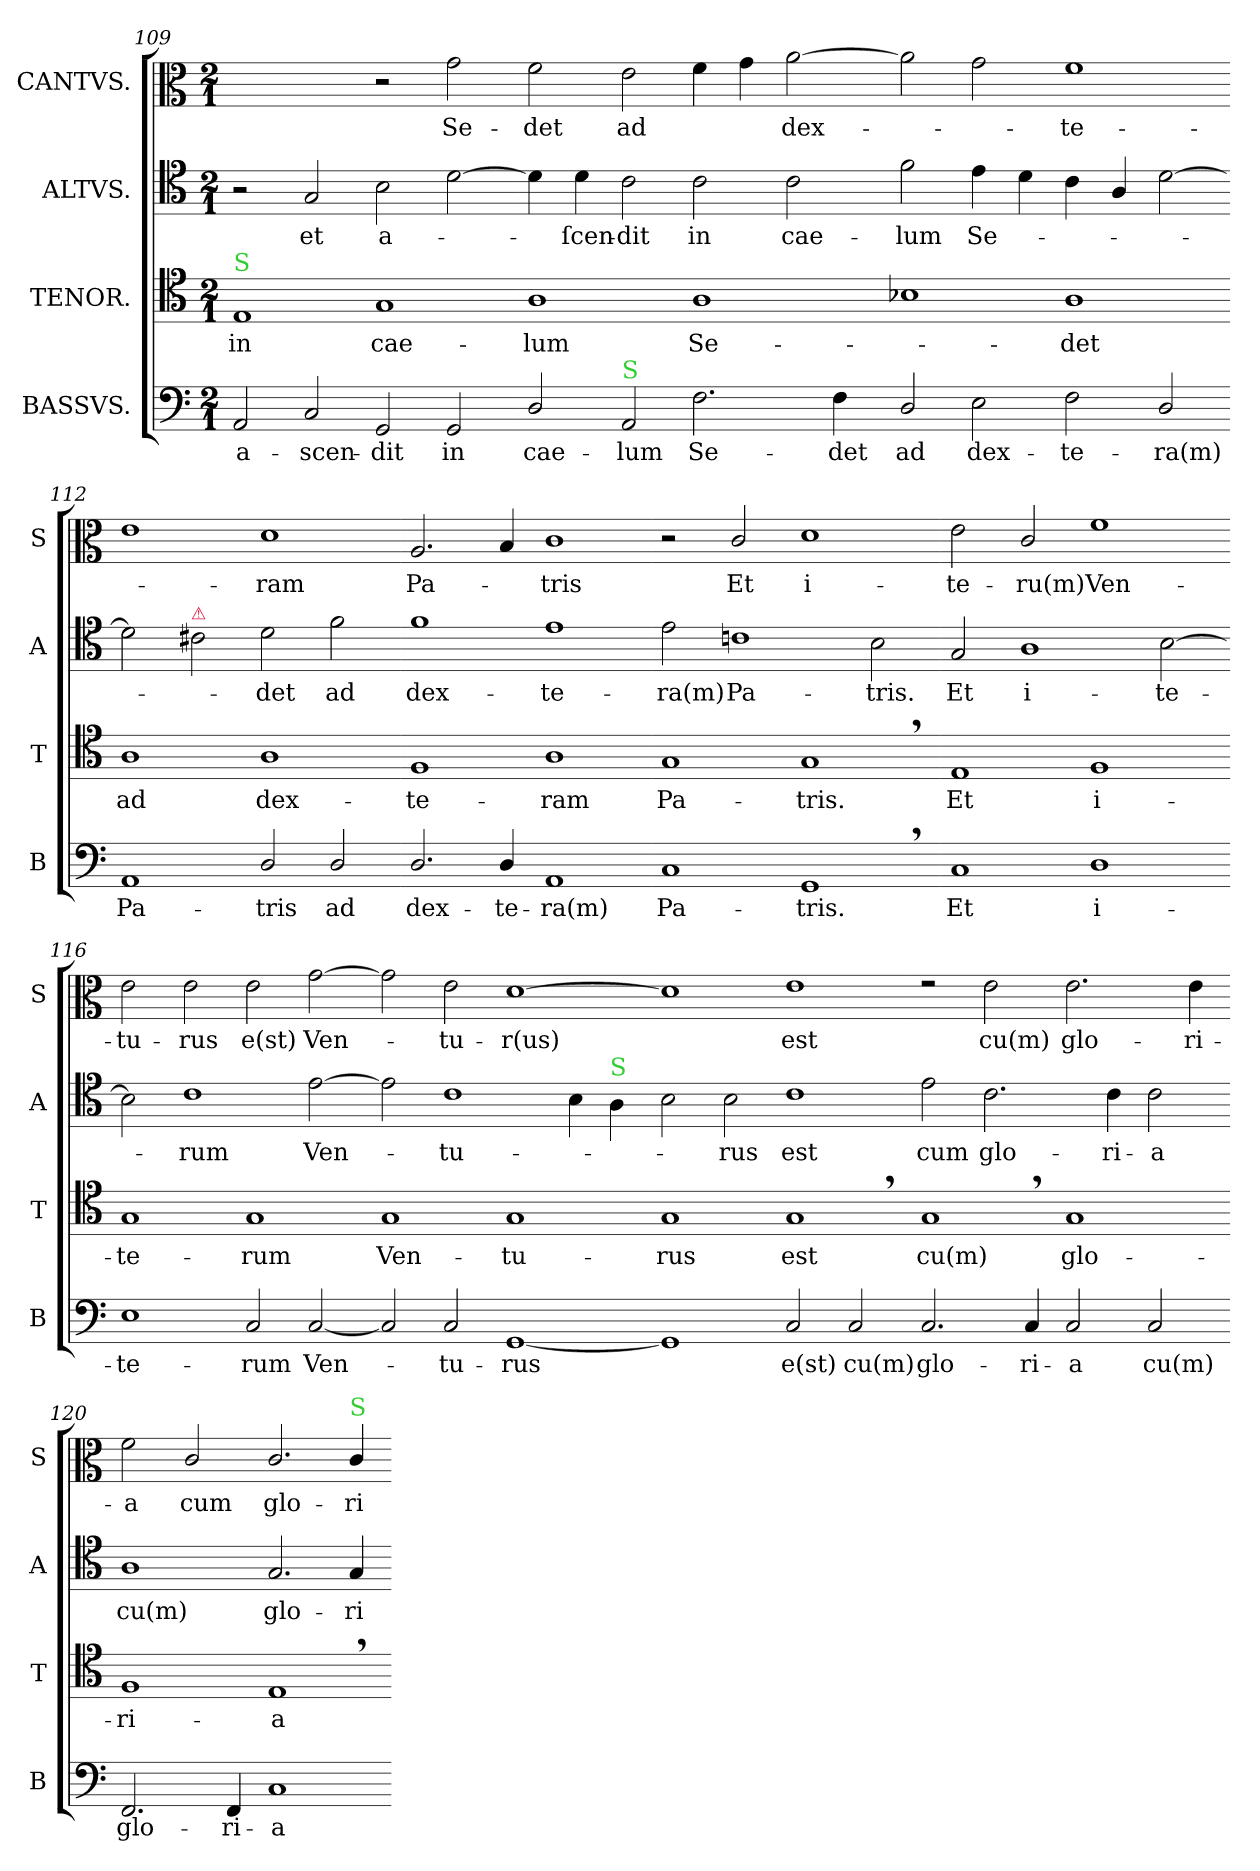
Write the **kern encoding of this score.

**kern	**text	**kern	**text	**kern	**text	**kern	**text
*part4	*part4	*part3	*part3	*part2	*part2	*part1	*part1
*staff4	*staff4	*staff3	*staff3	*staff2	*staff2	*staff1	*staff1
*I"BASSVS.	*	*I"TENOR.	*	*I"ALTVS.	*	*I"CANTVS.	*
*I'B	*	*I'T	*	*I'A	*	*I'S	*
*clefF4	*	*clefC4	*	*clefC4	*	*clefC3	*
*k[]	*	*k[]	*	*k[]	*	*k[]	*
*M2/1	*	*M2/1	*	*M2/1	*	*M2/1	*
=109	=109	=109	=109	=109	=109	=109	=109
!	!	!LO:TX:a:color=limegreen:t=S	!	!	!	!	!
!	!LO:LY:i	!	!	!	!	!	!
2AA/	a-	1E	in	2r	.	1ryy	.
!	!LO:LY:i	!	!	!	!LO:LY:i	!	!
2C/	-scen-	.	.	2G/	et	.	.
!	!LO:LY:i	!	!	!	!LO:LY:i	!	!
2GG/	-dit	1G	cae-	2B\	a-	2r	.
!	!LO:LY:i	!	!	!	!	!	!
2GG/	in	.	.	[2d\	.	2g\	Se-
=110-	=110-	=110-	=110-	=110-	=110-	=110-	=110-
!	!LO:LY:i	!	!	!	!	!	!
2D/	cae-	1A	-lum	4d\]	.	2f\	-det
!	!	!	!	!	!LO:LY:i	!	!
.	.	.	.	4d\	-ſcen-	.	.
!LO:TX:a:color=limegreen:t=S	!	!	!	!	!	!	!
!	!LO:LY:i	!	!	!	!	!	!
2AA/	-lum	.	.	2c\	-dit	2e\	ad
2.F\	Se-	1A	Se-	2c\	in	4f\	.
.	.	.	.	.	.	4g\	.
.	.	.	.	2c\	cae-	[2a	dex-
4F\	-det	.	.	.	.	.	.
=111-	=111-	=111-	=111-	=111-	=111-	=111-	=111-
2D/	ad	1B-X	.	2f\	-lum	2a]	.
2E\	dex-	.	.	4e\	Se-	2g\	.
.	.	.	.	4d\	.	.	.
2F\	-te-	1A	-det	4c\	.	1f	-te-
.	.	.	.	4A/	.	.	.
2D/	-ra(m)	.	.	[2d	.	.	.
=112-	=112-	=112-	=112-	=112-	=112-	=112-	=112-
1AA	Pa-	1A	ad	2d]	.	1e	.
!	!	!	!	!LO:TX:a:color=crimson:t=⚠	!	!	!
.	.	.	.	2c#X\	.	.	.
2D/	-tris	1A	dex-	2d\	-det	1d	-ram
2D/	ad	.	.	2f\	ad	.	.
=113-	=113-	=113-	=113-	=113-	=113-	=113-	=113-
2.D/	dex-	1F	-te-	1f	dex-	2.A/	Pa-
4D/	-te-	.	.	.	.	4B/	.
1AA	-ra(m)	1A	-ram	1e	-te-	1c	-tris
=114-	=114-	=114-	=114-	=114-	=114-	=114-	=114-
1C	Pa-	1G	Pa-	2e\	-ra(m)	2r	.
.	.	.	.	1cn	Pa-	2c/	Et
1GG,<	-tris.	1G,<	-tris.	.	.	1d	i-
.	.	.	.	2B\	-tris.	.	.
=115-	=115-	=115-	=115-	=115-	=115-	=115-	=115-
1C	Et	1E	Et	2G/	Et	2e\	-te-
.	.	.	.	1A	i-	2c/	-ru(m)
1D	i-	1F	i-	.	.	1f	Ven-
.	.	.	.	[2B	-te-	.	.
=116-	=116-	=116-	=116-	=116-	=116-	=116-	=116-
1E	-te-	1G	-te-	2B]	.	2e\	-tu-
.	.	.	.	1c	-rum	2e\	-rus
2C/	-rum	1G	-rum	.	.	2e\	e(st)
[2C	Ven-	.	.	[2e	Ven-	[2g	Ven-
=117-	=117-	=117-	=117-	=117-	=117-	=117-	=117-
2C]	.	1G	Ven-	2e]	.	2g]	.
2C/	-tu-	.	.	1c	-tu-	2e\	-tu-
[1GG	-rus	1G	-tu-	.	.	[1d	-r(us)
.	.	.	.	4B\	.	.	.
!	!	!	!	!LO:TX:a:color=limegreen:t=S	!	!	!
.	.	.	.	4A\	.	.	.
=118-	=118-	=118-	=118-	=118-	=118-	=118-	=118-
1GG]	.	1G	-rus	2B\	.	1d]	.
.	.	.	.	2B\	-rus	.	.
2C/	e(st)	1G,<	est	1c	est	1e	est
2C/	cu(m)	.	.	.	.	.	.
=119-	=119-	=119-	=119-	=119-	=119-	=119-	=119-
2.C/	glo-	1G,<	cu(m)	2e\	cum	2re	.
.	.	.	.	2.c\	glo-	2e\	cu(m)
4C/	-ri-	.	.	.	.	.	.
2C/	-a	1G	glo-	.	.	2.e\	glo-
.	.	.	.	4c\	-ri-	.	.
2C/	cu(m)	.	.	2c\	-a	.	.
.	.	.	.	.	.	4e\	-ri-
=120-	=120-	=120-	=120-	=120-	=120-	=120-	=120-
2.FF/	glo-	1F	-ri-	1A	cu(m)	2f\	-a
!	!	!	!	!	!	!	!LO:LY:i
.	.	.	.	.	.	2c/	cum
4FF/	-ri-	.	.	.	.	.	.
!	!	!	!	!	!	!	!LO:LY:i
1C	-a	1E,<	-a	2.G/	glo-	2.c/	glo-
!	!	!	!	!	!	!LO:TX:a:color=limegreen:t=S	!
!	!	!	!	!	!	!	!LO:LY:i
.	.	.	.	4G/	-ri-	4c/	-ri-
=-	=-	=-	=-	=-	=-	=-	=-
*-	*-	*-	*-	*-	*-	*-	*-
